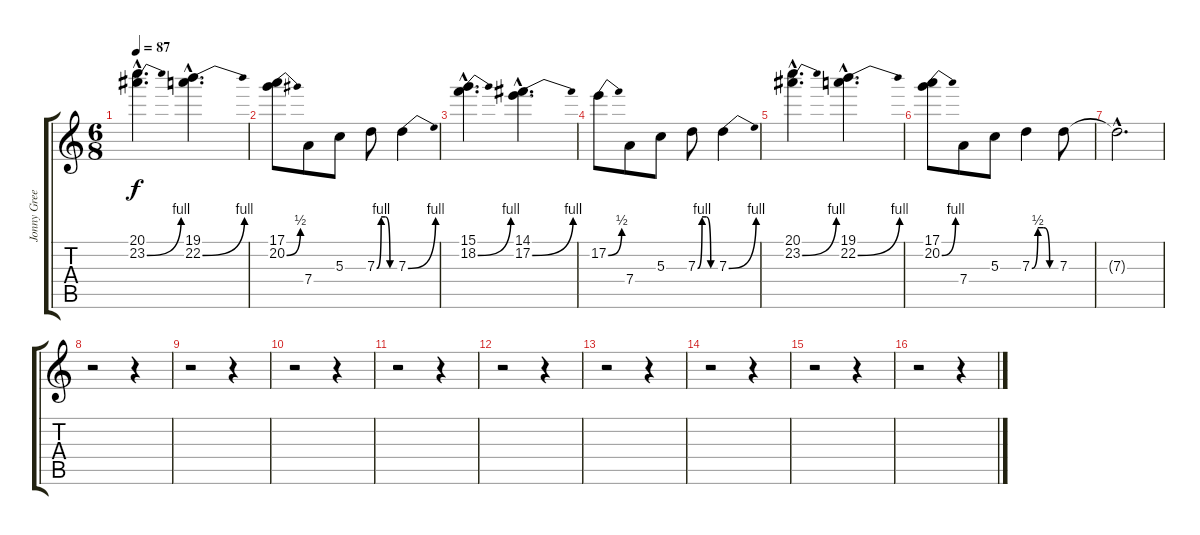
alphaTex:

\track ("Jonny Greenwood (Ovd Gtr)" "Jonny Gree") {instrument overdrivenguitar}
\staff {score tabs}
\tuning (E4 B3 G3 D3 A2 E2) {hide}
\ts (6 8)
\tempo 87
\clef g2
\ks c
(20.1{hac} 23.2{be (bend 0 0 60 4) hac}).4{d dy f} (19.1{hac} 22.2{be (bend 0 0 60 4) hac}).4{d} |
(17.1 20.2{be (bend 0 0 60 2)}).8 7.4.8 5.3.8 7.3{be (custom 0 0 15 4 30 4 45 0 60 0)}.8 7.3{be (bend 0 0 60 4)}.4 |
(15.1{hac} 18.2{be (bend 0 0 60 4) hac}).4{d} (14.1{hac} 17.2{be (bend 0 0 60 4) hac}).4{d} |
17.2{be (bend 0 0 60 2)}.8 7.4.8 5.3.8 7.3{be (custom 0 0 15 4 30 4 45 0 60 0)}.8 7.3{be (bend 0 0 60 4)}.4 |
(20.1{hac} 23.2{be (bend 0 0 60 4) hac}).4{d} (19.1{hac} 22.2{be (bend 0 0 60 4) hac}).4{d} |
(17.1 20.2{be (bend 0 0 60 4)}).8 7.4.8 5.3.8 7.3{be (custom 0 0 15 2 30 2 45 0 60 0)}.4 7.3.8 |
7.3{hac t}.2{d} |
r.2 r.4 |
r.2 r.4 |
r.2 r.4 |
r.2 r.4 |
r.2 r.4 |
r.2 r.4 |
r.2 r.4 |
r.2 r.4 |
r.2 r.4
